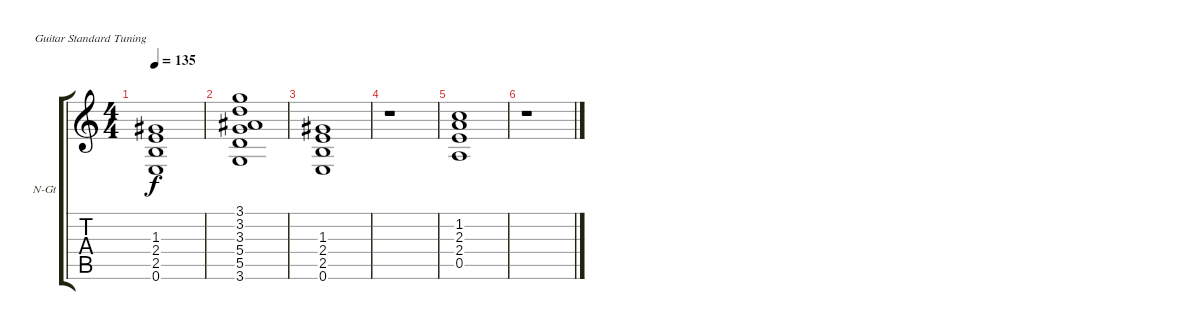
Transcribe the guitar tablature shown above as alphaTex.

\bracketExtendMode groupsimilarinstruments
\firstSystemTrackNameOrientation horizontal
\otherSystemsTrackNameOrientation horizontal
\track ("Gabriela" "N-Gt") {instrument acousticguitarnylon}
\staff {score tabs}
\tuning (E4 B3 G3 D3 A2 E2)
\ts (4 4)
\tempo 135
\clef g2
\ks c
(1.3 2.4 2.5 0.6).1{dy f} |
(3.1 3.2 3.3 5.4 5.5 3.6).1 |
(1.3 2.4 2.5 0.6).1 |
r.1 |
(1.2 2.3 2.4 0.5).1 |
r.1
